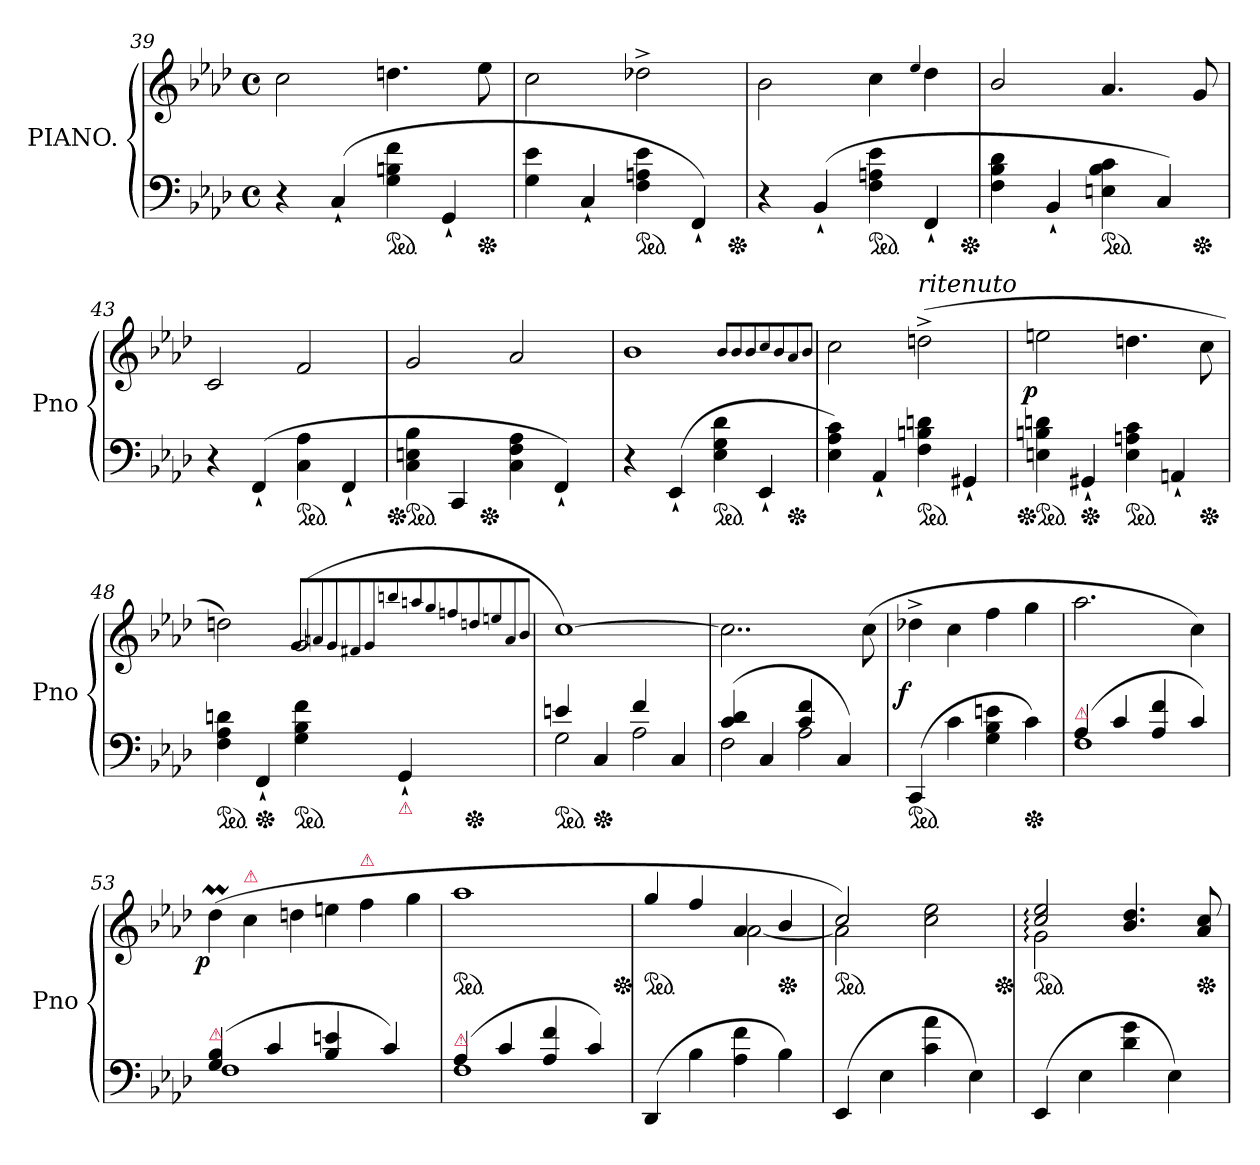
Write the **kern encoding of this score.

**kern	**kern	**dynam
*part1	*part1	*part1
*staff2	*staff1	*staff1/2
*I"PIANO.	*	*
*I'Pno	*	*
*clefF4	*clefG2	*
*k[b-e-a-d-]	*k[b-e-a-d-]	*
*A-:	*A-:	*
*M4/4	*M4/4	*
*met(c)	*met(c)	*
=39	=39	=39
4r	2cc\	.
(>4C`</	.	.
*ped	*	*
4G\ 4Bn\ 4f\	4.ddn\	.
4GG`</	.	.
*Xped	*	*
.	8ee-\	.
=40	=40	=40
4G\ 4e-\	2cc\	.
4C`</	.	.
*ped	*	*
4F\ 4An\ 4e-\	2dd-X^>\	.
4FF`</)	.	.
*Xped	*	*
=41	=41	=41
4r	2b-\	.
(>4BB-`</	.	.
*ped	*	*
4F\ 4An\ 4e-\	4cc\	.
.	4qqee-/	.
4FF`</	4dd-\	.
*Xped	*	*
=42	=42	=42
4F\ 4B-\ 4d-\	2b-/	.
4BB-`</	.	.
*ped	*	*
4En\ 4B-\ 4c\	4.a-/	.
4C/)	.	.
*Xped	*	*
.	8g/	.
=43	=43	=43
4r	2c/	.
(>4FF`</	.	.
*ped	*	*
4C\ 4A-\	2f/	.
4FF`</	.	.
=44	=44	=44
*	*^	*
*Xped	*	*	*
*ped	*	*	*
4C\ 4En\ 4B-\	2g/	4.ryy	.
4CC/	.	.	.
*Xped	*	*	*
.	.	2ryy	.
4C\ 4F\ 4A-\	2a-/	.	.
4FF`/)	.	.	.
.	.	8ryy	.
=45	=45	=45	=45
4r	1b-	2..ryy	.
(>4EE-`</	.	.	.
*ped	*	*	*
4E-\ 4G\ 4d-\	.	.	.
4EE-`</	.	.	.
*Xped	*	*	*
.	.	8ryy	.
.	8qqb-/L	.	.
.	8qqb-	.	.
.	8qqb-	.	.
.	8qqcc	.	.
.	8qqb-	.	.
.	8qqa-	.	.
.	8qqb-J	.	.
*	*v	*v	*
=46	=46	=46
4E-\ 4A-\ 4c\)	2cc\	.
4AA-`</	.	.
!	!LO:TX:a:i:t=ritenuto	!
*ped	*	*
4F\ 4Bn\ 4dn\	(>2ddn^<\	.
4GG#X`</	.	.
=47	=47	=47
!	!	!LO:DY:rj
*Xped	*	*
*ped	*	*
4En\ 4Bn\ 4dn\	2een\	p
*Xped	*	*
4GG#X`</	.	.
*ped	*	*
4E\ 4An\ 4c\	4.ddn\	.
4AAn`</	.	.
*Xped	*	*
.	8cc\	.
=48	=48	=48
*ped	*	*
*	*^	*
4F\ 4A-\ 4dn\	2ddn\)	2..ryy	.
*Xped	*	*	*
4FF`</	.	.	.
*ped	*	*	*
4G\ 4B-\ 4f\	(>2g/	.	.
!LO:TX:b:color=crimson:t=⚠	!	!	!
4GG`</	.	.	.
*Xped	*	*	*
.	.	8ryy	.
.	8qqg/L	.	.
.	8qqan/	.	.
.	8qqg/	.	.
.	8qqf#X/	.	.
.	8qqg/	.	.
.	8qqbbn/	.	.
.	8qqaan/	.	.
.	8qqgg/	.	.
.	8qqffn/	.	.
.	8qqddn/	.	.
.	8qqeen/	.	.
.	8qqa/	.	.
.	8qqb-/J	.	.
=49	=49	=49	=49
*^	*	*	*
!	!	!LO:TX:a:B:t=ten.	!	!
*	*	*v	*v	*
*ped	*	*	*
4en	2G	[1cc)	.
*Xped	*	*	*
4C	.	.	.
4f	2A-	.	.
4C	.	.	.
=50	=50	=50	=50
(>4c 4d-	2F	2..cc\]	.
4C	.	.	.
4c 4f	2A-	.	.
4C)	.	.	.
.	.	(>8cc\	.
*v	*v	*	*
=51	=51	=51
!	!	!LO:DY:rj
*ped	*	*
(>4CC/	4dd-X^<\	f
4c\	4cc\	.
4G\ 4B-\ 4en\	4ff\	.
*Xped	*	*
4c\)	4gg\	.
=52	=52	=52
*^	*	*
!LO:TX:a:color=crimson:t=⚠	!	!	!
(>4A-	1F	2.aa-\	.
4c/	.	.	.
4A-/ 4f/	.	.	.
4c/)	.	4cc\)	.
=53	=53	=53	=53
*	*	*Xtuplet	*
!LO:TX:a:color=crimson:t=⚠	!	!	!
!	!	!	!LO:DY:rj
(>4G/ 4B-/	1F	(>6dd-M\	p
!	!	!LO:TX:a:color=crimson:t=⚠	!
.	.	6cc\	.
4c/	.	.	.
.	.	6ddn\	.
4B-/ 4en/	.	6een\	.
!	!	!LO:TX:a:color=crimson:t=⚠	!
.	.	6ff\	.
4c/)	.	.	.
.	.	6gg\	.
=54	=54	=54	=54
!LO:TX:a:color=crimson:t=⚠	!	!	!
*	*	*ped	*
(>4A-/	1F	1aa-	.
4c/	.	.	.
4A-/ 4f/	.	.	.
*	*	*Xped	*
4c/)	.	.	.
*v	*v	*	*
=55	=55	=55
*	*^	*
*	*ped	*	*
(>4DD-/	4gg/	2ryy	.
4B-\	4ff/	.	.
4A-\ 4f\	4a-/	[2a-\	.
*	*Xped	*	*
4B-\)	4b-/	.	.
=56	=56	=56	=56
*	*ped	*	*
(>4EE-/	2cc/)	2a-]	.
4E-\	.	.	.
4c\ 4a-\	2cc\ 2ee-\	2ryy	.
*	*Xped	*	*
4E-\)	.	.	.
=57	=57	=57	=57
*	*ped	*	*
(>4EE-/	2cc:/ 2ee-:/	2g:\	.
4E-\	.	.	.
4d-\ 4g\	4.b-/ 4.dd-/	2ryy	.
4E-\)	.	.	.
*	*Xped	*	*
.	8a-/ 8cc/	.	.
*	*v	*v	*
=	=	=
*-	*-	*-
